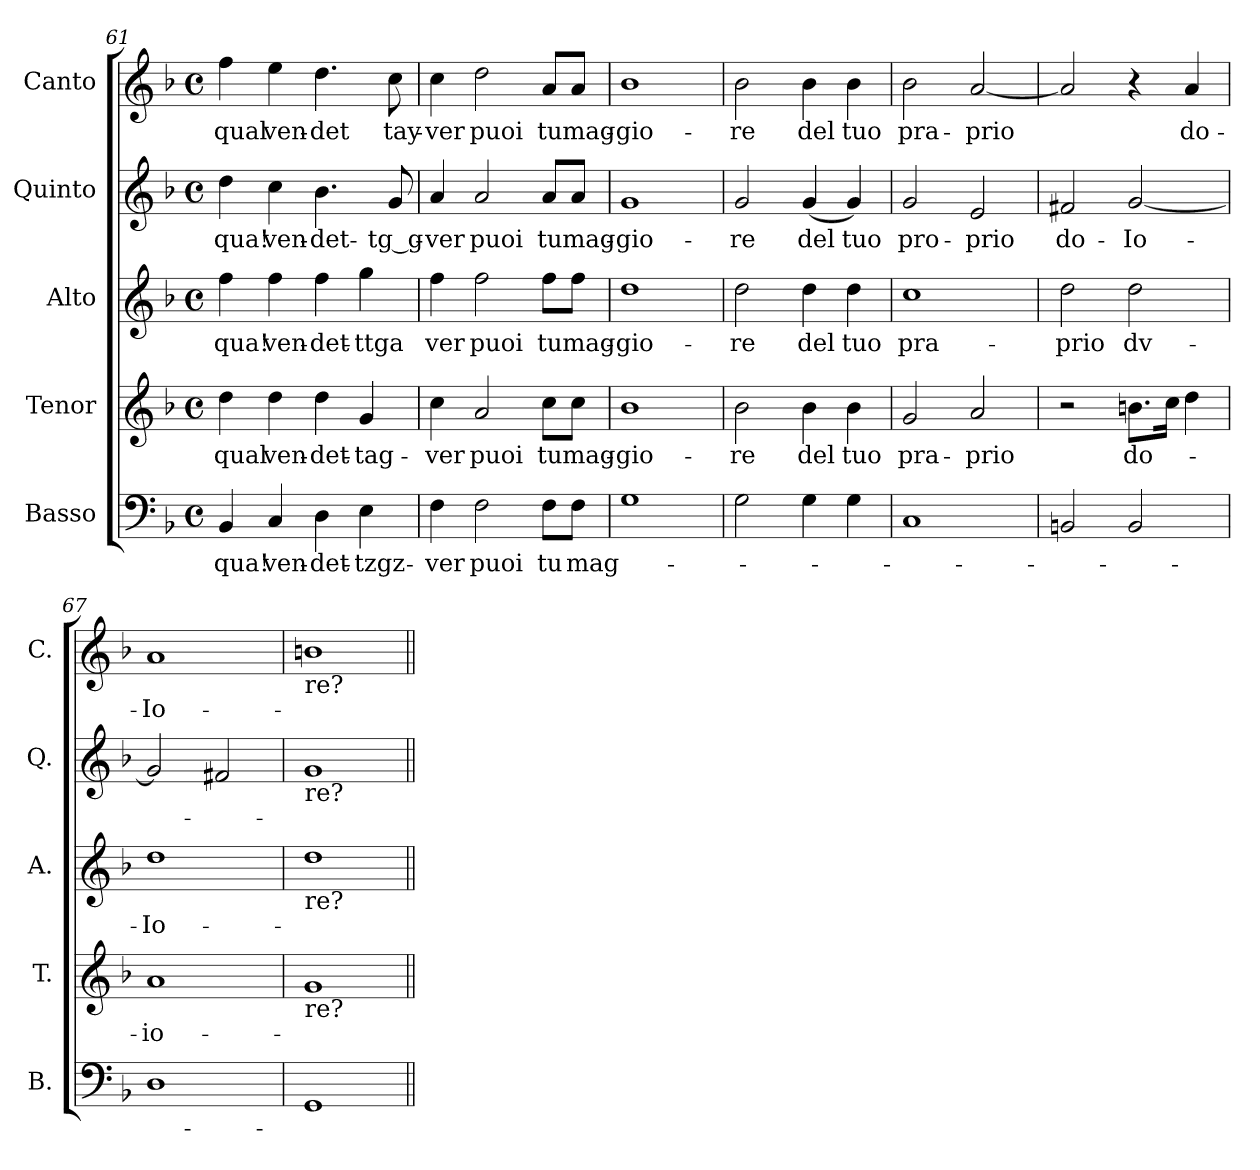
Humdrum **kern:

**kern	**text	**kern	**text	**kern	**text	**kern	**text	**kern	**text
*part5	*part5	*part4	*part4	*part3	*part3	*part2	*part2	*part1	*part1
*staff5	*staff5	*staff4	*staff4	*staff3	*staff3	*staff2	*staff2	*staff1	*staff1
*I"Basso	*	*I"Tenor	*	*I"Alto	*	*I"Quinto	*	*I"Canto	*
*I'B.	*	*I'T.	*	*I'A.	*	*I'Q.	*	*I'C.	*
*clefF4	*	*clefG2	*	*clefG2	*	*clefG2	*	*clefG2	*
*k[b-]	*	*k[b-]	*	*k[b-]	*	*k[b-]	*	*k[b-]	*
*F:	*	*F:	*	*F:	*	*F:	*	*F:	*
*M4/4	*	*M4/4	*	*M4/4	*	*M4/4	*	*M4/4	*
*met(c)	*	*met(c)	*	*met(c)	*	*met(c)	*	*met(c)	*
=61	=61	=61	=61	=61	=61	=61	=61	=61	=61
!	!LO:LY:b	!	!LO:LY:b	!	!LO:LY:b	!	!LO:LY:b	!	!LO:LY:b
4BB-/	-qua!	4dd\	-qual	4ff\	-qua!	4dd\	-qua!	4ff\	-qual
!	!LO:LY:b	!	!LO:LY:b	!	!LO:LY:b	!	!LO:LY:b	!	!LO:LY:b
4C/	-ven-	4dd\	-ven-	4ff\	-ven-	4cc\	-ven-	4ee\	-ven-
!	!LO:LY:b	!	!LO:LY:b	!	!LO:LY:b	!	!LO:LY:b	!	!LO:LY:b
4D\	-det-	4dd\	-det-	4ff\	-det-	4.b-\	-det-	4.dd\	-det
!	!LO:LY:b	!	!LO:LY:b	!	!LO:LY:b	!	!	!	!
4E\	-tzgz-	4g/	-tag-	4gg\	-ttga	.	.	.	.
!	!	!	!	!	!	!	!LO:LY:b	!	!LO:LY:b
.	.	.	.	.	.	8g/	-tg_g-	8cc\	-tay-
!!LO:LB:g=z
=62	=62	=62	=62	=62	=62	=62	=62	=62	=62
!	!LO:LY:b	!	!LO:LY:b	!	!LO:LY:b	!	!LO:LY:b	!	!LO:LY:b
4F\	-ver	4cc\	-ver	4ff\	-ver	4a/	-ver	4cc\	-ver
!	!LO:LY:b	!	!LO:LY:b	!	!LO:LY:b	!	!LO:LY:b	!	!LO:LY:b
2F\	-puoi	2a/	-puoi	2ff\	-puoi	2a/	-puoi	2dd\	-puoi
!	!LO:LY:b	!	!LO:LY:b	!	!LO:LY:b	!	!LO:LY:b	!	!LO:LY:b
8F\L	-tu	8cc\L	-tu	8ff\L	-tu	8a/L	-tu	8a/L	-tu
!	!LO:LY:b	!	!LO:LY:b	!	!LO:LY:b	!	!LO:LY:b	!	!LO:LY:b
8F\J	-mag-	8cc\J	-mag-	8ff\J	-mag-	8a/J	-mag-	8a/J	-mag-
=63	=63	=63	=63	=63	=63	=63	=63	=63	=63
!	!	!	!LO:LY:b	!	!LO:LY:b	!	!LO:LY:b	!	!LO:LY:b
1G	.	1b-	-gio-	1dd	-gio-	1g	-gio-	1b-	-gio-
=64	=64	=64	=64	=64	=64	=64	=64	=64	=64
!	!	!	!LO:LY:b	!	!LO:LY:b	!	!LO:LY:b	!	!LO:LY:b
2G\	.	2b-\	-re	2dd\	-re	2g/	-re	2b-\	-re
!	!	!	!LO:LY:b	!	!LO:LY:b	!	!LO:LY:b	!	!LO:LY:b
4G\	.	4b-\	-del	4dd\	-del	(<4g/	-del	4b-\	-del
!	!	!	!LO:LY:b	!	!LO:LY:b	!	!LO:LY:b	!	!LO:LY:b
4G\	.	4b-\	-tuo	4dd\	-tuo	4g/)	-tuo	4b-\	-tuo
=65	=65	=65	=65	=65	=65	=65	=65	=65	=65
!	!	!	!LO:LY:b	!	!LO:LY:b	!	!LO:LY:b	!	!LO:LY:b
1C	.	2g/	-pra-	1cc	-pra-	2g/	-pro-	2b-\	-pra-
!	!	!	!LO:LY:b	!	!	!	!LO:LY:b	!	!LO:LY:b
.	.	2a/	-prio	.	.	2e/	-prio	[2a/	-prio
=66	=66	=66	=66	=66	=66	=66	=66	=66	=66
!	!	!	!	!	!LO:LY:b	!	!LO:LY:b	!	!
2BBn/	.	2r	.	2dd\	-prio	2f#X/	-do-	2a/]	.
!	!	!	!LO:LY:b	!	!LO:LY:b	!	!LO:LY:b	!	!
2BB/	.	8.bn\L	-do-	2dd\	-dv-	[2g/	-Io-	4r	.
.	.	16cc\Jk	.	.	.	.	.	.	.
!	!	!	!	!	!	!	!	!	!LO:LY:b
.	.	4dd\	.	.	.	.	.	4a/	-do-
=67	=67	=67	=67	=67	=67	=67	=67	=67	=67
!	!	!	!LO:LY:b	!	!LO:LY:b	!	!	!	!LO:LY:b
1D	.	1a	-io-	1dd	-Io-	2g/]	.	1a	-Io-
.	.	.	.	.	.	2f#X/	.	.	.
=68	=68	=68	=68	=68	=68	=68	=68	=68	=68
!	!	!	!	!	!	!	!	!LO:TX:b:t=re?	!
!	!	!	!	!	!	!LO:TX:b:t=re?	!	!	!
!	!	!	!	!LO:TX:b:t=re?	!	!	!	!	!
!	!	!LO:TX:b:t=re?	!	!	!	!	!	!	!
1GG	.	1g	.	1dd	.	1g	.	1bn	.
=||	=||	=||	=||	=||	=||	=||	=||	=||	=||
*-	*-	*-	*-	*-	*-	*-	*-	*-	*-
